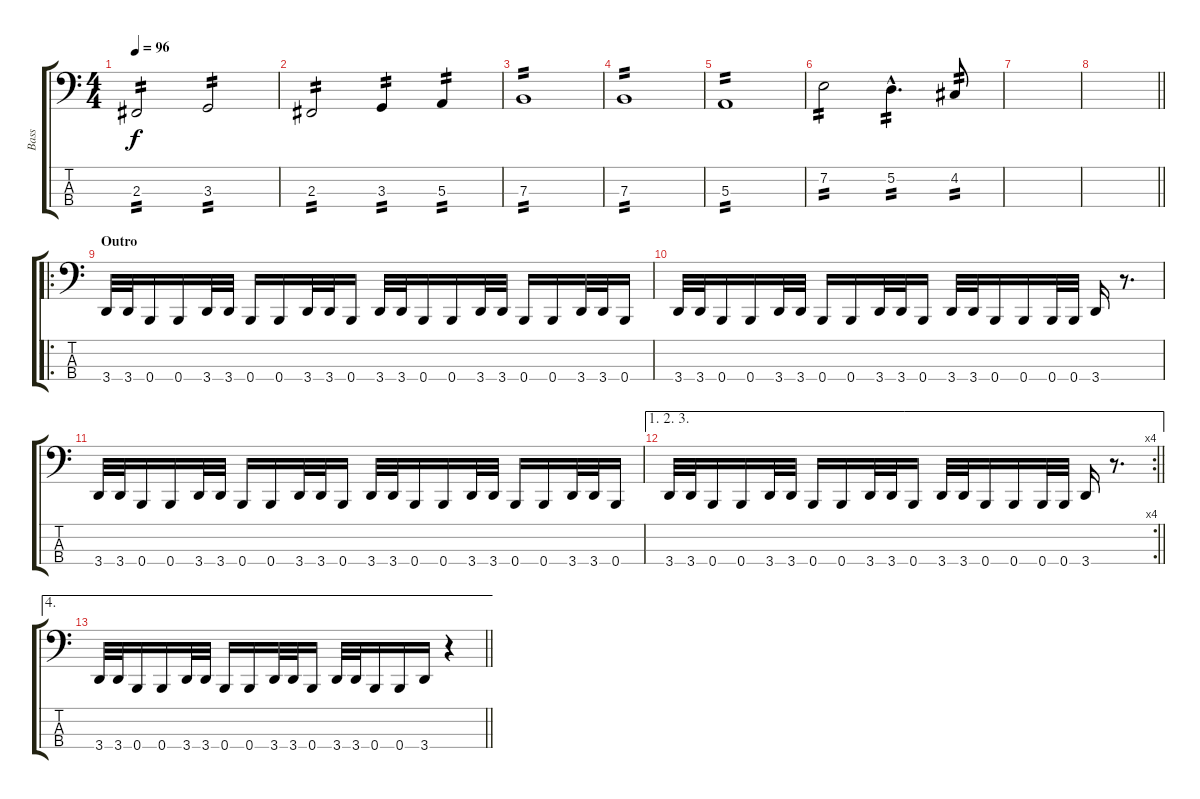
\track ("Bass" "Bass") {instrument acousticguitarsteel}
\staff {score tabs}
\tuning (D2 A1 E1 B0) {hide}
\ts (4 4)
\tempo 96
\clef f4
\ks c
2.3.2{tp 2 dy f} 3.3.2{tp 2} |
2.3.2{tp 2} 3.3.4{tp 2} 5.3.4{tp 2} |
7.3.1{tp 2} |
7.3.1{tp 2} |
5.3.1{tp 2} |
7.2.2{tp 2} 5.2{hac}.4{d tp 2} 4.2.8{tp 2} |
|
\barLineRight lightlight
|
\ro
\section ("" "Outro")
3.4.32 3.4.32 0.4.16 0.4.16 3.4.32 3.4.32 0.4.16 0.4.16 3.4.32 3.4.32 0.4.16 3.4.32 3.4.32 0.4.16 0.4.16 3.4.32 3.4.32 0.4.16 0.4.16 3.4.32 3.4.32 0.4.16 |
3.4.32 3.4.32 0.4.16 0.4.16 3.4.32 3.4.32 0.4.16 0.4.16 3.4.32 3.4.32 0.4.16 3.4.32 3.4.32 0.4.16 0.4.16 0.4.32 0.4.32 3.4.16 r.8{d} |
3.4.32 3.4.32 0.4.16 0.4.16 3.4.32 3.4.32 0.4.16 0.4.16 3.4.32 3.4.32 0.4.16 3.4.32 3.4.32 0.4.16 0.4.16 3.4.32 3.4.32 0.4.16 0.4.16 3.4.32 3.4.32 0.4.16 |
\ae (1 2 3)
\rc 4
\barLineRight lightlight
3.4.32 3.4.32 0.4.16 0.4.16 3.4.32 3.4.32 0.4.16 0.4.16 3.4.32 3.4.32 0.4.16 3.4.32 3.4.32 0.4.16 0.4.16 0.4.32 0.4.32 3.4.16 r.8{d} |
\ae 4
\barLineRight lightlight
3.4.32 3.4.32 0.4.16 0.4.16 3.4.32 3.4.32 0.4.16 0.4.16 3.4.32 3.4.32 0.4.16 3.4.32 3.4.32 0.4.16 0.4.16 3.4.16 r.4
